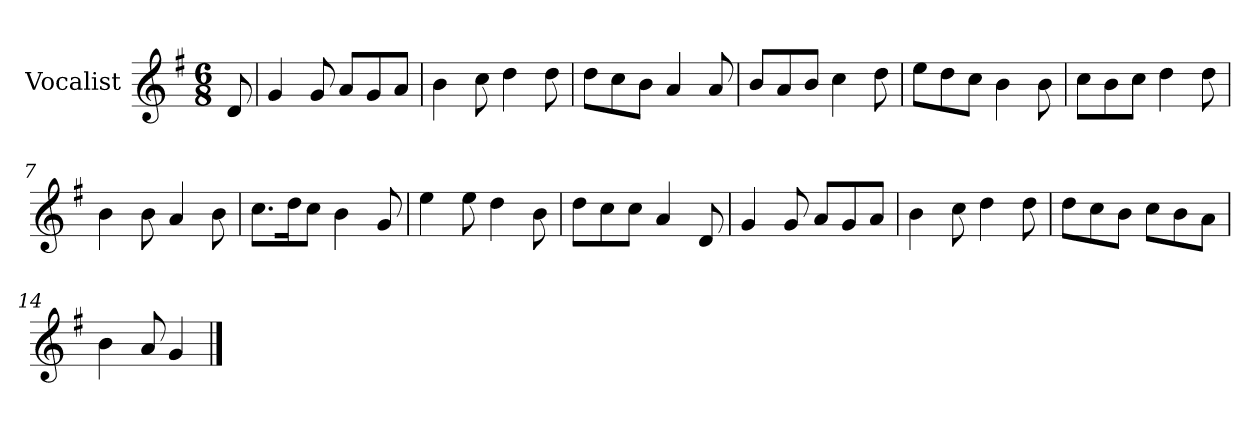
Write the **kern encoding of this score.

**kern
*part1
*staff1
*I"Vocalist
*k[f#]
*G:
*M6/8
=
8d
=1
4g
8g
8aL
8g
8aJ
=2
4b
8cc
4dd
8dd
=3
8ddL
8cc
8bJ
4a
8a
=4
8bL
8a
8bJ
4cc
8dd
=5
8eeL
8dd
8ccJ
4b
8b
=6
8ccL
8b
8ccJ
4dd
8dd
=7
4b
8b
4a
8b
=8
8.ccL
16ddK
8ccJ
4b
8g
=9
4ee
8ee
4dd
8b
=10
8ddL
8cc
8ccJ
4a
8d
=11
4g
8g
8aL
8g
8aJ
=12
4b
8cc
4dd
8dd
=13
8ddL
8cc
8bJ
8ccL
8b
8aJ
=14
4b
8a
4g
==
*-
